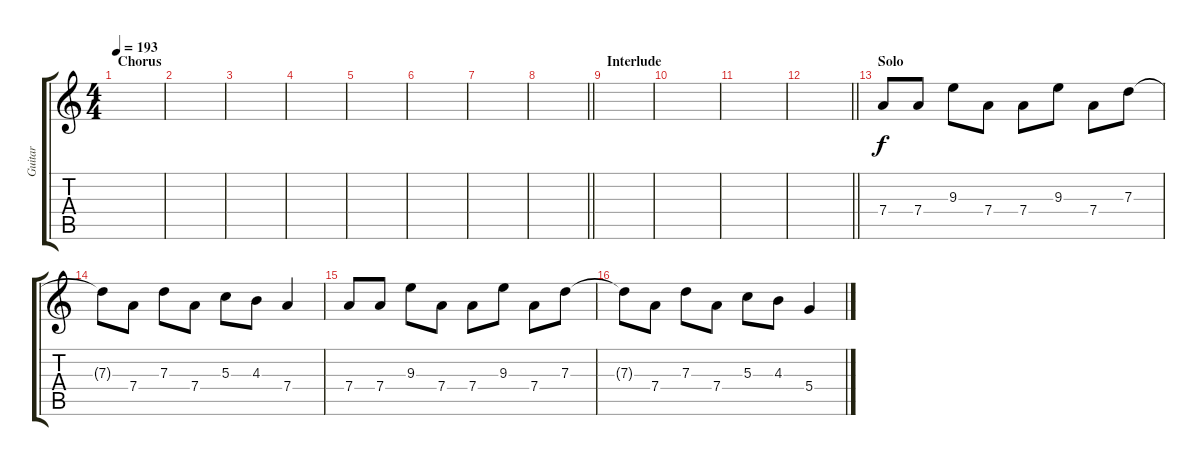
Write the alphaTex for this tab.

\track ("Guitar" "Guitar") {instrument distortionguitar}
\staff {score tabs}
\tuning (E4 B3 G3 D3 A2 E2) {hide}
\ts (4 4)
\section ("" "Chorus")
\tempo 193
\clef g2
\ks c
|
|
|
|
|
|
|
\barLineRight lightlight
|
\section ("" "Interlude")
|
|
|
\barLineRight lightlight
|
\section ("" "Solo")
7.4.8 7.4.8 9.3.8 7.4.8 7.4.8 9.3.8 7.4.8 7.3.8 |
7.3{t}.8 7.4.8 7.3.8 7.4.8 5.3.8 4.3.8 7.4.4 |
7.4.8 7.4.8 9.3.8 7.4.8 7.4.8 9.3.8 7.4.8 7.3.8 |
7.3{t}.8 7.4.8 7.3.8 7.4.8 5.3.8 4.3.8 5.4.4
